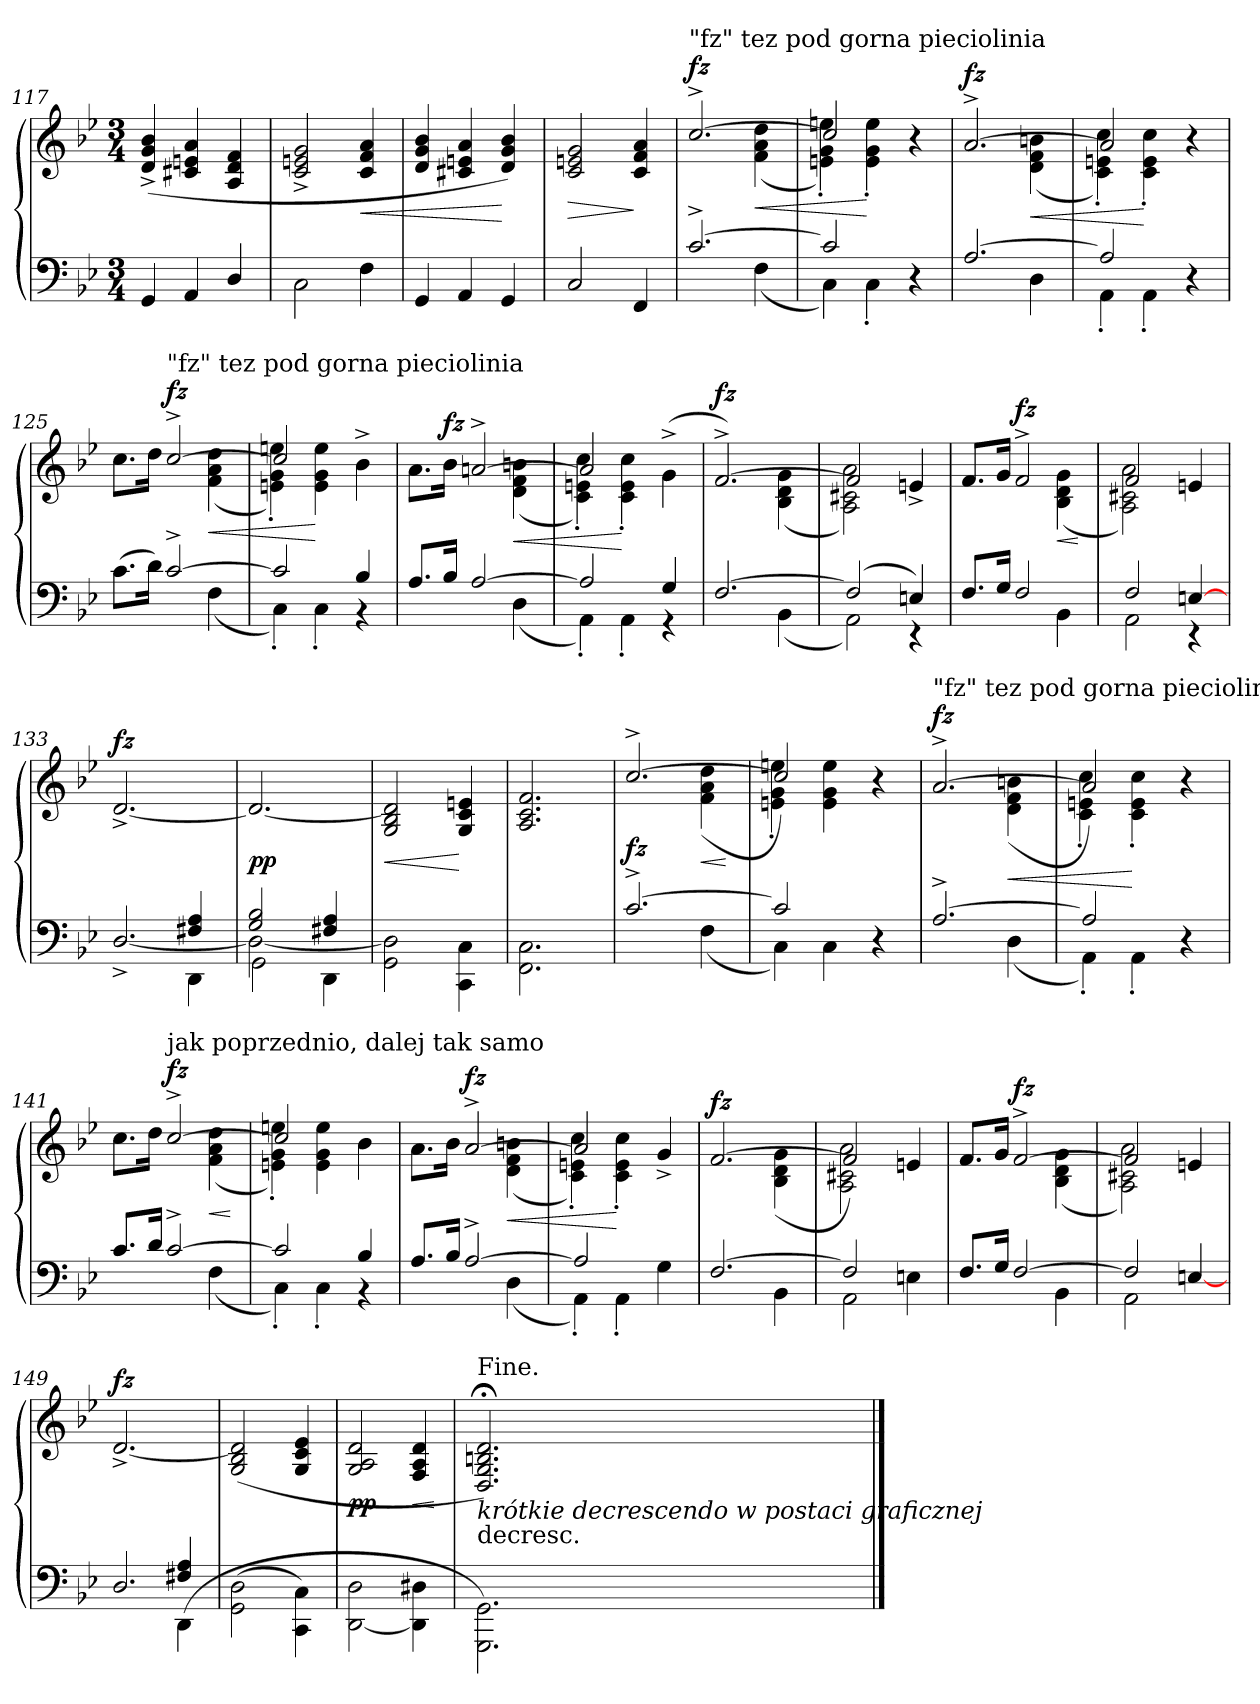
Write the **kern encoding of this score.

**kern	**kern	**dynam
*part1	*part1	*part1
*staff2	*staff1	*staff1/2
*clefF4	*clefG2	*
*k[b-e-]	*k[b-e-]	*
*M3/4	*M3/4	*
=117	=117	=117
4GG	(4d^< 4g^< 4b-^<	.
4AA	4c#X 4en 4a	.
4D/	4A 4d 4f	.
=118	=118	=118
2C\	2c^< 2en^< 2g^<	.
4F	4c 4f 4a	<
=119	=119	=119
4GG	4d 4g 4b-	.
4AA	4c#X 4en 4a	.
4GG	4d 4g 4b-)	[
=120	=120	=120
2C	2c 2en 2g	>
4FF	4c 4f 4a	]
=121	=121	=121
*^	*^	*
!	!	!LO:TX:a:t="fz" tez pod gorna pieciolinia	!	!
!	!	!	!	!LO:DY:a
[2.c^>	2rBByy	[2.cc^	2rcyy	fz
.	(>4F	.	(>4f 4a 4dd	<
=122	=122	=122	=122	=122
2c]	4C)	2cc]	4en'> 4g'> 4een'>)	.
.	4C'>	.	4e'> 4g'> 4ee'>	[
4reyy	4r	4rcccyy	4r	.
=123	=123	=123	=123	=123
!	!	!	!	!LO:DY:a
[2.A	2rGGyy	[2.a^>	2rFyy	fz
.	4D	.	(>4d 4f 4bn	<
=124	=124	=124	=124	=124
2A]	4AA'>	2a]	4c'> 4en'> 4cc'>)	.
.	4AA'>	.	4c'> 4e'> 4cc'>	[
4reyy	4r	4rcccyy	4r	.
=125	=125	=125	=125	=125
(8.cL	2rGGyy	8.ccL	2rcyy	.
16dJk)	.	16ddJk	.	.
!	!	!LO:TX:a:t="fz" tez pod gorna pieciolinia	!	!
!	!	!	!	!LO:DY:a
[2c^>	.	[2cc^>	.	fz
.	(>4F	.	(>4f 4a 4dd	<
=126	=126	=126	=126	=126
2c]	4C'>)	2cc]	4en'> 4g'> 4een'>)	.
.	4C'>	.	4e 4g 4ee	[
4B-	4rBB	4b-^<	4rAyy	.
=127	=127	=127	=127	=127
8.A/L	2rGGyy	8.a\L	2reyy	.
!	!	!	!	!LO:DY:a
16B-/Jk	.	16b-\Jk	.	fz
[2A	.	[2an^>	.	.
.	(>4D	.	(>4d 4f 4bn	<
=128	=128	=128	=128	=128
2A]	4AA'>)	2a]	4c'> 4en'> 4cc'>)	.
.	4AA'>	.	4c'> 4e'> 4cc'>	[
4G	4rGG	(4g^<\	4rAyy	.
=129	=129	=129	=129	=129
!	!	!	!	!LO:DY:a
[2.F	2rGGyy	[2.f^>)	2rcyy	fz
.	(4BB-	.	(>4B- 4d 4g	.
=130	=130	=130	=130	=130
(2F]	2AA)	2f]	2A 2c#X 2a)	.
4En)	4rEE	4en^>	4rFyy	.
=131	=131	=131	=131	=131
8.F/L	2rEEyy	8.fL	2rAyy	.
16G/Jk	.	16gJk	.	.
!	!	!	!	!LO:DY:a
2F	.	2f^>	.	fz
.	4BB-	.	(>4B- 4d 4g	<
*v	*v	*	*	*
*	*v	*v	*
.	.	[
=132	=132	=132
*^	*^	*
2F	2AA	2f	2A 2c#X 2a)	.
[4En	4rEE	4en	4rAyy	.
=133	=133	=133	=133	=133
*	*^	*	*	*
!	!	!	!LO:TX:a:t="fz" tez pod gorna pieciolinia	!	!
!	!	!	!	!	!LO:DY:a
*	*	*	*v	*v	*
2rcyy	[2.D^>/	2rAAAyy	[2.d^>	fz
4F#X 4A	.	4DD\	.	.
=134	=134	=134	=134	=134
!	!LO:N:vis=2	!	!	!
2G 2B-	2.D_	2GG\	2.d_	pp
4F#X 4A	.	4DD\	.	.
*v	*v	*v	*	*
=135	=135	=135
2GG\ 2D]\	2G/ 2B-/ 2d]/	<
4CC\ 4C\	4G/ 4c/ 4en/	[
=136	=136	=136
2.FF\ 2.C\	2.A/ 2.c/ 2.f/	.
=137	=137	=137
*^	*^	*
[2.c^>	2rGGyy	[2.cc^>	2rcyy	fz
.	(>4F	.	(>4f 4a 4dd	<
*v	*v	*	*	*
*	*v	*v	*
.	.	[
=138	=138	=138
*^	*^	*
2c]	4C)	2cc])	4en'> 4g'> 4een'>	.
.	4C	.	4e 4g 4ee	.
4rcyy	4r	4raayy	4r	.
=139	=139	=139	=139	=139
!	!	!LO:TX:a:t="fz" tez pod gorna pieciolinia	!	!
!	!	!	!	!LO:DY:a
[2.A^>	2rGGyy	[2.a^	2rcyy	fz
.	(>4D	.	(>4d 4f 4bn	<
=140	=140	=140	=140	=140
2A]	4AA'>)	2a])	4c'> 4en'> 4cc'>	.
.	4AA'>	.	4c'> 4e'> 4cc'>	[
4reyy	4r	4rgggyy	4r	.
=141	=141	=141	=141	=141
8.c/L	2rCCyy	8.ccL	2rcyy	.
16d/Jk	.	16ddJk	.	.
!	!	!LO:TX:a:t=jak poprzednio, dalej tak samo	!	!
!	!	!	!	!LO:DY:a
[2c^>	.	[2cc^	.	fz
.	(>4F	.	(>4f 4a 4dd	<
*v	*v	*	*	*
*	*v	*v	*
.	.	[
=142	=142	=142
*^	*^	*
2c]	4C'>)	2cc]	4en'> 4g'> 4een'>)	.
.	4C'>	.	4e 4g 4ee	.
4B-	4rBB	4b-	4rcyy	.
=143	=143	=143	=143	=143
8.A/L	2rGGyy	8.a\L	2rcyy	.
16B-/Jk	.	16b-\Jk	.	.
!	!	!	!	!LO:DY:a
[2A^>	.	[2a^>	.	fz
.	(>4D	.	(>4d 4f 4bn	<
=144	=144	=144	=144	=144
2A]	4AA'>)	2a]	4c'> 4en'> 4cc'>)	.
.	4AA'>	.	4c'> 4e'> 4cc'>	[
4G	4rGGyy	4g^<	4rcyy	.
=145	=145	=145	=145	=145
!	!	!	!	!LO:DY:a
[2.F	2rEEyy	[2.f	2rcyy	fz
.	4BB-	.	(>4B- 4d 4g	.
=146	=146	=146	=146	=146
2F]	2AA	2f])	2A 2c#X 2a	.
4En	4rEEyy	4en	4rFyy	.
=147	=147	=147	=147	=147
8.F/L	2rEEyy	8.fL	2rAyy	.
16G/Jk	.	16gJk	.	.
!	!	!	!	!LO:DY:a
[2F	.	[2f^>	.	fz
.	4BB-	.	(>4B- 4d 4g	.
=148	=148	=148	=148	=148
2F]	2AA	2f]	2A 2c#X 2a)	.
[4En/	4rEEyy	4en	4rAyy	.
=149	=149	=149	=149	=149
*	*^	*	*	*
!	!	!	!LO:TX:a:t=ritenuto_ _ _	!	!
!	!	!	!	!	!LO:DY:a
*	*	*	*v	*v	*
2rcyy	2.D/	2rAAAyy	[2.d^>	fz
4F#X 4A	.	(4DD\	.	.
*v	*v	*v	*	*
=150	=150	=150
(>2GG\ 2D\	(>2G/ 2B-/ 2d]/	.
4CC\ 4C\)	4G/ 4c/ 4e-/	.
=151	=151	=151
[2DD\ 2D\	2G/ 2A/ 2d/	pp
4DD]\ 4D#X\	4F/ 4A/ 4d/	<
.	.	[
=152	=152	=152
!	!LO:TX:c:t=decresc.	!
!	!LO:TX:b:i:t=krótkie decrescendo w postaci graficznej	!
!	!LO:TX:a:t=Fine.	!
2.GGG\ 2.GG\)	2.D;</ 2.G;</ 2.Bn;</ 2.d;</)	.
==	==	==
*-	*-	*-
